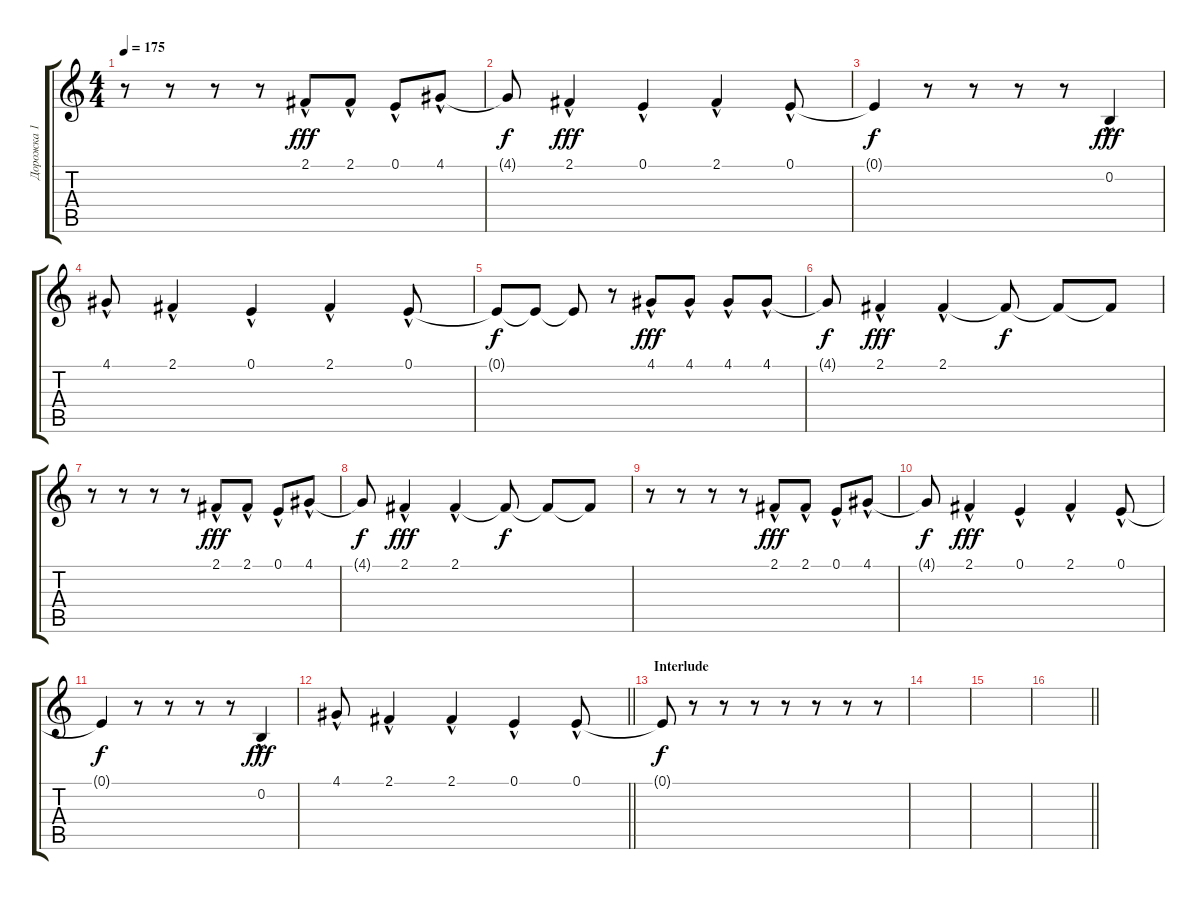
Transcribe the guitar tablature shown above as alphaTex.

\track ("Дорожка 1" "Дорожка 1") {instrument altosax}
\staff {score tabs}
\tuning (E4 B3 G3 D3 A2 E2) {hide}
\ts (4 4)
\tempo 175
\clef g2
\ks c
r.8{dy f} r.8 r.8 r.8 2.1{hac}.8{dy fff} 2.1{hac}.8 0.1{hac}.8 4.1{hac}.8 |
4.1{t}.8{dy f} 2.1{hac}.4{dy fff} 0.1{hac}.4 2.1{hac}.4 0.1{hac}.8 |
0.1{t}.4{dy f} r.8 r.8 r.8 r.8 0.2{hac}.4{dy fff} |
4.1{hac}.8 2.1{hac}.4 0.1{hac}.4 2.1{hac}.4 0.1{hac}.8 |
0.1{t}.8{dy f} 0.1{t}.8 0.1{t}.8 r.8 4.1{hac}.8{dy fff} 4.1{hac}.8 4.1{hac}.8 4.1{hac}.8 |
4.1{t}.8{dy f} 2.1{hac}.4{dy fff} 2.1{hac}.4 2.1{t}.8{dy f} 2.1{t}.8 2.1{t}.8 |
r.8 r.8 r.8 r.8 2.1{hac}.8{dy fff} 2.1{hac}.8 0.1{hac}.8 4.1{hac}.8 |
4.1{t}.8{dy f} 2.1{hac}.4{dy fff} 2.1{hac}.4 2.1{t}.8{dy f} 2.1{t}.8 2.1{t}.8 |
r.8 r.8 r.8 r.8 2.1{hac}.8{dy fff} 2.1{hac}.8 0.1{hac}.8 4.1{hac}.8 |
4.1{t}.8{dy f} 2.1{hac}.4{dy fff} 0.1{hac}.4 2.1{hac}.4 0.1{hac}.8 |
0.1{t}.4{dy f} r.8 r.8 r.8 r.8 0.2{hac}.4{dy fff} |
\barLineRight lightlight
4.1{hac}.8 2.1{hac}.4 2.1{hac}.4 0.1{hac}.4 0.1{hac}.8 |
\section ("" "Interlude")
0.1{t}.8{dy f} r.8 r.8 r.8 r.8 r.8 r.8 r.8 |
|
|
\barLineRight lightlight
